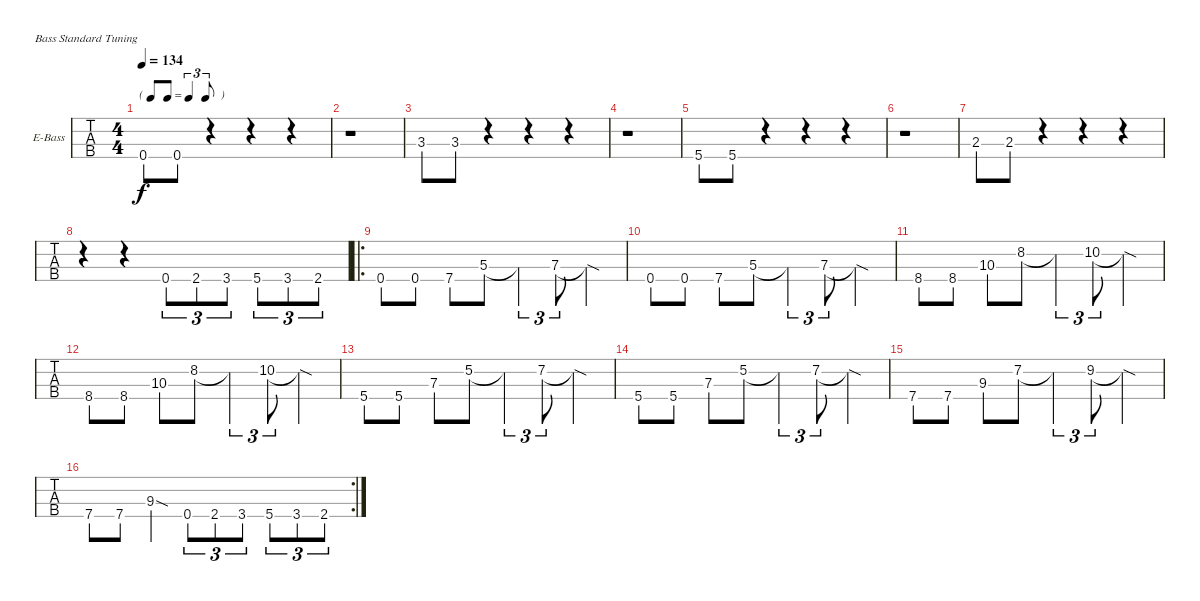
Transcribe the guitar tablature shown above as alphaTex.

\defaultSystemsLayout 4
\bracketExtendMode groupsimilarinstruments
\firstSystemTrackNameOrientation horizontal
\otherSystemsTrackNameOrientation horizontal
\track ("Electric Bass" "E-Bass") {instrument electricbassfinger}
\staff {tabs}
\tuning (G2 D2 A1 E1)
\ts (4 4)
\tf triplet8th
\tempo 134
\clef f4
\ks c
0.4{ac}.8{dy f instrument electricbassfinger} 0.4{ac}.8 r.4 r.4 r.4 |
r.1 |
3.3{ac}.8 3.3{ac}.8 r.4 r.4 r.4 |
r.1 |
5.4{ac}.8 5.4{ac}.8 r.4 r.4 r.4 |
r.1 |
2.3{ac}.8 2.3{ac}.8 r.4 r.4 r.4 |
r.4 r.4 0.4.8{tu (3 2)} 2.4.8{tu (3 2)} 3.4.8{tu (3 2)} 5.4.8{tu (3 2)} 3.4.8{tu (3 2)} 2.4.8{tu (3 2)} |
\ro
0.4.8 0.4.8 7.4.8 5.3{st}.8 5.3{t}.4{tu (3 2)} 7.3.8{tu (3 2)} 7.3{sod t}.4 |
0.4.8 0.4.8 7.4.8 5.3{st}.8 5.3{t}.4{tu (3 2)} 7.3.8{tu (3 2)} 7.3{sod t}.4 |
8.4.8 8.4.8 10.3.8 8.2{st}.8 8.2{t}.4{tu (3 2)} 10.2.8{tu (3 2)} 10.2{sod t}.4 |
8.4.8 8.4.8 10.3.8 8.2{st}.8 8.2{t}.4{tu (3 2)} 10.2.8{tu (3 2)} 10.2{sod t}.4 |
5.4.8 5.4.8 7.3.8 5.2{st}.8 5.2{t}.4{tu (3 2)} 7.2.8{tu (3 2)} 7.2{sod t}.4 |
5.4.8 5.4.8 7.3.8 5.2{st}.8 5.2{t}.4{tu (3 2)} 7.2.8{tu (3 2)} 7.2{sod t}.4 |
7.4.8 7.4.8 9.3.8 7.2{st}.8 7.2{t}.4{tu (3 2)} 9.2.8{tu (3 2)} 9.2{sod t}.4 |
\rc 2
7.4.8 7.4.8 9.3{sod}.4 0.4.8{tu (3 2)} 2.4.8{tu (3 2)} 3.4.8{tu (3 2)} 5.4.8{tu (3 2)} 3.4.8{tu (3 2)} 2.4.8{tu (3 2)}
